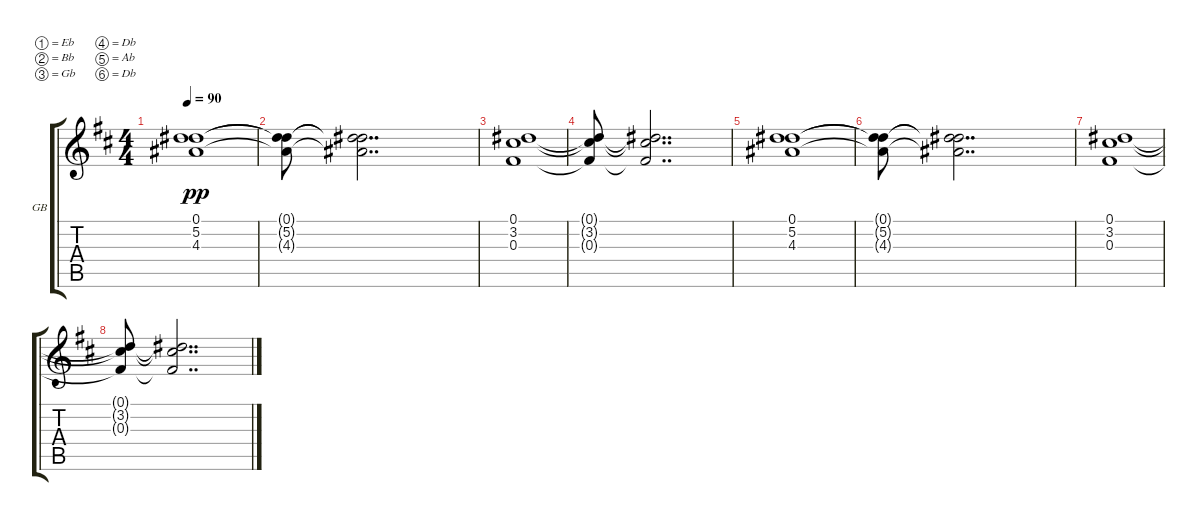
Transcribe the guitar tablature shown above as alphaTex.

\defaultSystemsLayout 4
\bracketExtendMode groupsimilarinstruments
\firstSystemTrackNameOrientation horizontal
\otherSystemsTrackNameOrientation horizontal
\track ("Guitarra 2: Base" "GB") {multiBarRest instrument distortionguitar}
\staff {score tabs}
\tuning (Eb4 Bb3 Gb3 Db3 Ab2 Db2)
\ts (4 4)
\tempo 90
\clef g2
\ks d
(0.1 5.2 4.3).1{dy pp} |
(0.1{t} 5.2{t} 4.3{t}).8 (0.1{t} 5.2{t} 4.3{t}).2{dd} |
(3.2 0.1 0.3).1 |
(3.2{t} 0.1{t} 0.3{t}).8 (3.2{t} 0.1{t} 0.3{t}).2{dd} |
(0.1 5.2 4.3).1 |
(0.1{t} 5.2{t} 4.3{t}).8 (0.1{t} 5.2{t} 4.3{t}).2{dd} |
(3.2 0.1 0.3).1 |
(3.2{t} 0.1{t} 0.3{t}).8 (3.2{t} 0.1{t} 0.3{t}).2{dd}
